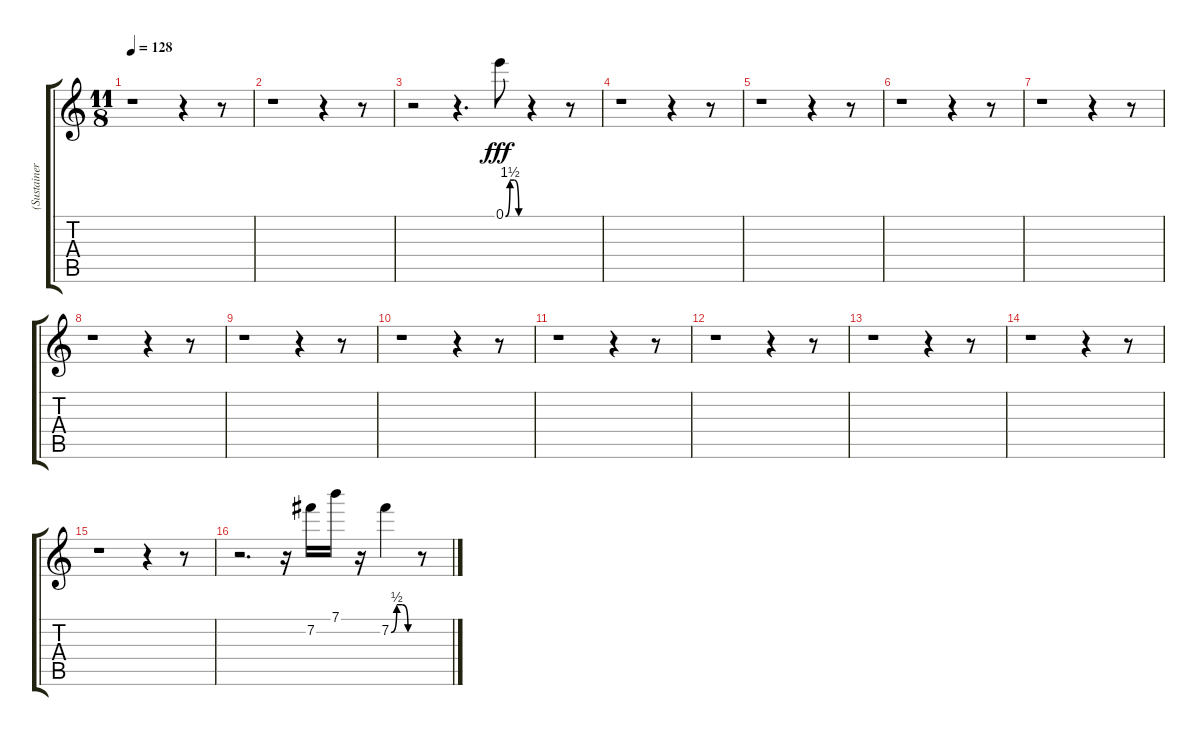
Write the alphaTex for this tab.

\track ("(Sustainer / A.H.)" "(Sustainer") {instrument distortionguitar}
\staff {score tabs}
\tuning (E5 B4 G4 D4 A3 E3) {hide}
\ts (11 8)
\tempo 128
\clef g2
\ks c
r.1{dy f} r.4 r.8 |
r.1 r.4 r.8 |
r.2 r.4{d} 0.1{be (custom 0 0 15 6 30 6 45 0 60 0)}.8{dy fff} r.4 r.8 |
r.1 r.4 r.8 |
r.1 r.4 r.8 |
r.1 r.4 r.8 |
r.1 r.4 r.8 |
r.1 r.4 r.8 |
r.1 r.4 r.8 |
r.1 r.4 r.8 |
r.1 r.4 r.8 |
r.1 r.4 r.8 |
r.1 r.4 r.8 |
r.1 r.4 r.8 |
r.1 r.4 r.8 |
r.2{d} r.16 7.2.16 7.1.16 r.16 7.2{be (custom 0 0 15 2 30 2 45 0 60 0)}.4 r.8
